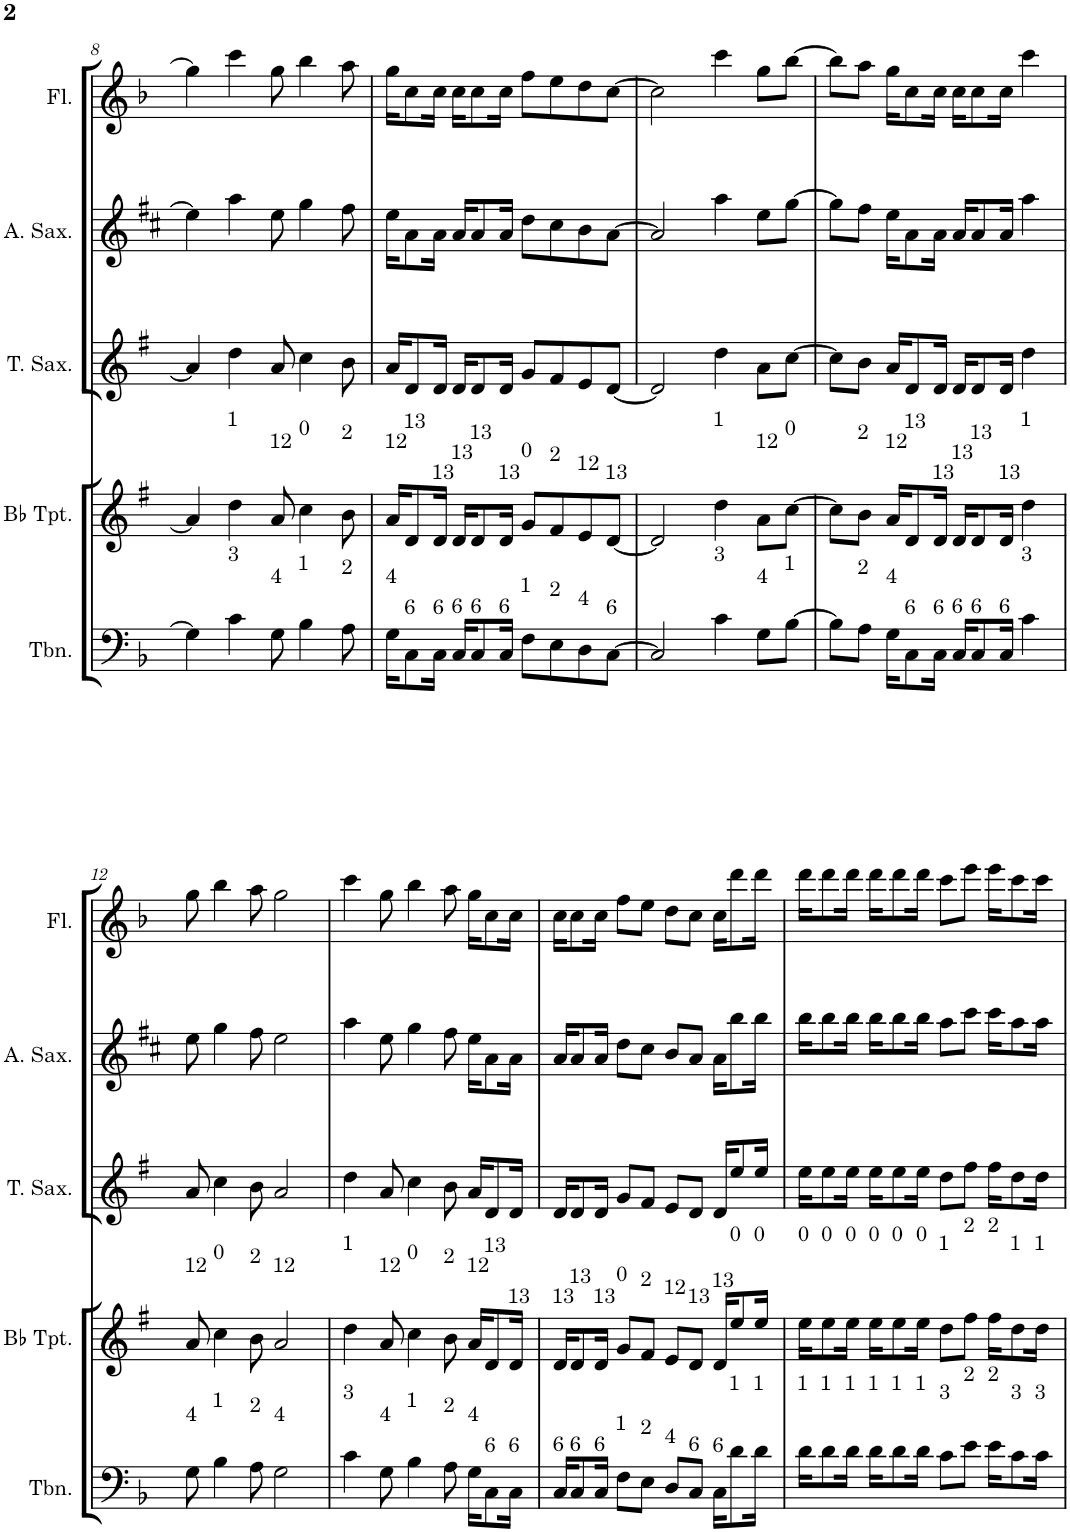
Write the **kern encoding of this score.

**kern	**kern	**kern	**kern	**kern
*part5	*part4	*part3	*part2	*part1
*staff5	*staff4	*staff3	*staff2	*staff1
*I"Trombone	*I"Bb Trumpet	*I"Tenor Saxophone	*I"Alto Saxophone	*I"Flute
*I'Tbn.	*I'Bb Tpt.	*I'T. Sax.	*I'A. Sax.	*I'Fl.
!!LO:PB:g=z
*clefF4	*clefG2	*clefG2	*clefG2	*clefG2
*	*Trd1c2	*Trd8c14	*Trd5c9	*
*k[b-]	*k[f#]	*k[f#]	*k[f#c#]	*k[b-]
*M4/4	*M4/4	*M4/4	*M4/4	*M4/4
*met(c)	*met(c)	*met(c)	*met(c)	*met(c)
=8	=8	=8	=8	=8
4G\]	4a/]	4a/]	4ee\]	4gg\]
!	!LO:TX:a:t=1	!	!	!
!LO:TX:a:t=3	!	!	!	!
4c\	4dd\	4dd\	4aa\	4ccc\
!	!LO:TX:a:t=12	!	!	!
!LO:TX:a:t=4	!	!	!	!
8G\	8a/	8a/	8ee\	8gg\
!	!LO:TX:a:t=0	!	!	!
!LO:TX:a:t=1	!	!	!	!
4B-\	4cc\	4cc\	4gg\	4bb-\
!	!LO:TX:a:t=2	!	!	!
!LO:TX:a:t=2	!	!	!	!
8A\	8b\	8b\	8ff#\	8aa\
=9	=9	=9	=9	=9
!	!LO:TX:a:t=12	!	!	!
!LO:TX:a:t=4	!	!	!	!
16G\KL	16a/KL	16a/KL	16ee\KL	16gg\KL
!	!LO:TX:a:t=13	!	!	!
!LO:TX:a:t=6	!	!	!	!
8C\	8d/	8d/	8a\	8cc\
!	!LO:TX:a:t=13	!	!	!
!LO:TX:a:t=6	!	!	!	!
16C\Jk	16d/Jk	16d/Jk	16a\Jk	16cc\Jk
!	!LO:TX:a:t=13	!	!	!
!LO:TX:a:t=6	!	!	!	!
16C/KL	16d/KL	16d/KL	16a/KL	16cc\KL
!	!LO:TX:a:t=13	!	!	!
!LO:TX:a:t=6	!	!	!	!
8C/	8d/	8d/	8a/	8cc\
!	!LO:TX:a:t=13	!	!	!
!LO:TX:a:t=6	!	!	!	!
16C/Jk	16d/Jk	16d/Jk	16a/Jk	16cc\Jk
!	!LO:TX:a:t=0	!	!	!
!LO:TX:a:t=1	!	!	!	!
8F\L	8g/L	8g/L	8dd\L	8ff\L
!	!LO:TX:a:t=2	!	!	!
!LO:TX:a:t=2	!	!	!	!
8E\	8f#/	8f#/	8cc#\	8ee\
!	!LO:TX:a:t=12	!	!	!
!LO:TX:a:t=4	!	!	!	!
8D\	8e/	8e/	8b\	8dd\
!	!LO:TX:a:t=13	!	!	!
!LO:TX:a:t=6	!	!	!	!
[8C\J	[8d/J	[8d/J	[8a\J	[8cc\J
=10	=10	=10	=10	=10
2C/]	2d/]	2d/]	2a/]	2cc\]
!	!LO:TX:a:t=1	!	!	!
!LO:TX:a:t=3	!	!	!	!
4c\	4dd\	4dd\	4aa\	4ccc\
!	!LO:TX:a:t=12	!	!	!
!LO:TX:a:t=4	!	!	!	!
8G\L	8a\L	8a\L	8ee\L	8gg\L
!	!LO:TX:a:t=0	!	!	!
!LO:TX:a:t=1	!	!	!	!
[8B-\J	[8cc\J	[8cc\J	[8gg\J	[8bb-\J
=11	=11	=11	=11	=11
8B-\L]	8cc\L]	8cc\L]	8gg\L]	8bb-\L]
!	!LO:TX:a:t=2	!	!	!
!LO:TX:a:t=2	!	!	!	!
8A\J	8b\J	8b\J	8ff#\J	8aa\J
!	!LO:TX:a:t=12	!	!	!
!LO:TX:a:t=4	!	!	!	!
16G\KL	16a/KL	16a/KL	16ee\KL	16gg\KL
!	!LO:TX:a:t=13	!	!	!
!LO:TX:a:t=6	!	!	!	!
8C\	8d/	8d/	8a\	8cc\
!	!LO:TX:a:t=13	!	!	!
!LO:TX:a:t=6	!	!	!	!
16C\Jk	16d/Jk	16d/Jk	16a\Jk	16cc\Jk
!	!LO:TX:a:t=13	!	!	!
!LO:TX:a:t=6	!	!	!	!
16C/KL	16d/KL	16d/KL	16a/KL	16cc\KL
!	!LO:TX:a:t=13	!	!	!
!LO:TX:a:t=6	!	!	!	!
8C/	8d/	8d/	8a/	8cc\
!	!LO:TX:a:t=13	!	!	!
!LO:TX:a:t=6	!	!	!	!
16C/Jk	16d/Jk	16d/Jk	16a/Jk	16cc\Jk
!	!LO:TX:a:t=1	!	!	!
!LO:TX:a:t=3	!	!	!	!
4c\	4dd\	4dd\	4aa\	4ccc\
!!LO:LB:g=z
=12	=12	=12	=12	=12
!	!LO:TX:a:t=12	!	!	!
!LO:TX:a:t=4	!	!	!	!
8G\	8a/	8a/	8ee\	8gg\
!	!LO:TX:a:t=0	!	!	!
!LO:TX:a:t=1	!	!	!	!
4B-\	4cc\	4cc\	4gg\	4bb-\
!	!LO:TX:a:t=2	!	!	!
!LO:TX:a:t=2	!	!	!	!
8A\	8b\	8b\	8ff#\	8aa\
!	!LO:TX:a:t=12	!	!	!
!LO:TX:a:t=4	!	!	!	!
2G\	2a/	2a/	2ee\	2gg\
=13	=13	=13	=13	=13
!	!LO:TX:a:t=1	!	!	!
!LO:TX:a:t=3	!	!	!	!
4c\	4dd\	4dd\	4aa\	4ccc\
!	!LO:TX:a:t=12	!	!	!
!LO:TX:a:t=4	!	!	!	!
8G\	8a/	8a/	8ee\	8gg\
!	!LO:TX:a:t=0	!	!	!
!LO:TX:a:t=1	!	!	!	!
4B-\	4cc\	4cc\	4gg\	4bb-\
!	!LO:TX:a:t=2	!	!	!
!LO:TX:a:t=2	!	!	!	!
8A\	8b\	8b\	8ff#\	8aa\
!	!LO:TX:a:t=12	!	!	!
!LO:TX:a:t=4	!	!	!	!
16G\KL	16a/KL	16a/KL	16ee\KL	16gg\KL
!	!LO:TX:a:t=13	!	!	!
!LO:TX:a:t=6	!	!	!	!
8C\	8d/	8d/	8a\	8cc\
!	!LO:TX:a:t=13	!	!	!
!LO:TX:a:t=6	!	!	!	!
16C\Jk	16d/Jk	16d/Jk	16a\Jk	16cc\Jk
=14	=14	=14	=14	=14
!	!LO:TX:a:t=13	!	!	!
!LO:TX:a:t=6	!	!	!	!
16C/KL	16d/KL	16d/KL	16a/KL	16cc\KL
!	!LO:TX:a:t=13	!	!	!
!LO:TX:a:t=6	!	!	!	!
8C/	8d/	8d/	8a/	8cc\
!	!LO:TX:a:t=13	!	!	!
!LO:TX:a:t=6	!	!	!	!
16C/Jk	16d/Jk	16d/Jk	16a/Jk	16cc\Jk
!	!LO:TX:a:t=0	!	!	!
!LO:TX:a:t=1	!	!	!	!
8F\L	8g/L	8g/L	8dd\L	8ff\L
!	!LO:TX:a:t=2	!	!	!
!LO:TX:a:t=2	!	!	!	!
8E\J	8f#/J	8f#/J	8cc#\J	8ee\J
!	!LO:TX:a:t=12	!	!	!
!LO:TX:a:t=4	!	!	!	!
8D/L	8e/L	8e/L	8b/L	8dd\L
!	!LO:TX:a:t=13	!	!	!
!LO:TX:a:t=6	!	!	!	!
8C/J	8d/J	8d/J	8a/J	8cc\J
!	!LO:TX:a:t=13	!	!	!
!LO:TX:a:t=6	!	!	!	!
16C\KL	16d/KL	16d/KL	16a\KL	16cc\KL
!	!LO:TX:a:t=0	!	!	!
!LO:TX:a:t=1	!	!	!	!
8d\	8ee/	8ee/	8bb\	8ddd\
!	!LO:TX:a:t=0	!	!	!
!LO:TX:a:t=1	!	!	!	!
16d\Jk	16ee/Jk	16ee/Jk	16bb\Jk	16ddd\Jk
=15	=15	=15	=15	=15
!	!LO:TX:a:t=0	!	!	!
!LO:TX:a:t=1	!	!	!	!
16d\KL	16ee\KL	16ee\KL	16bb\KL	16ddd\KL
!	!LO:TX:a:t=0	!	!	!
!LO:TX:a:t=1	!	!	!	!
8d\	8ee\	8ee\	8bb\	8ddd\
!	!LO:TX:a:t=0	!	!	!
!LO:TX:a:t=1	!	!	!	!
16d\Jk	16ee\Jk	16ee\Jk	16bb\Jk	16ddd\Jk
!	!LO:TX:a:t=0	!	!	!
!LO:TX:a:t=1	!	!	!	!
16d\KL	16ee\KL	16ee\KL	16bb\KL	16ddd\KL
!	!LO:TX:a:t=0	!	!	!
!LO:TX:a:t=1	!	!	!	!
8d\	8ee\	8ee\	8bb\	8ddd\
!	!LO:TX:a:t=0	!	!	!
!LO:TX:a:t=1	!	!	!	!
16d\Jk	16ee\Jk	16ee\Jk	16bb\Jk	16ddd\Jk
!	!LO:TX:a:t=1	!	!	!
!LO:TX:a:t=3	!	!	!	!
8c\L	8dd\L	8dd\L	8aa\L	8ccc\L
!	!LO:TX:a:t=2	!	!	!
!LO:TX:a:t=2	!	!	!	!
8e\J	8ff#\J	8ff#\J	8ccc#\J	8eee\J
!	!LO:TX:a:t=2	!	!	!
!LO:TX:a:t=2	!	!	!	!
16e\KL	16ff#\KL	16ff#\KL	16ccc#\KL	16eee\KL
!	!LO:TX:a:t=1	!	!	!
!LO:TX:a:t=3	!	!	!	!
8c\	8dd\	8dd\	8aa\	8ccc\
!	!LO:TX:a:t=1	!	!	!
!LO:TX:a:t=3	!	!	!	!
16c\Jk	16dd\Jk	16dd\Jk	16aa\Jk	16ccc\Jk
=	=	=	=	=
*-	*-	*-	*-	*-
